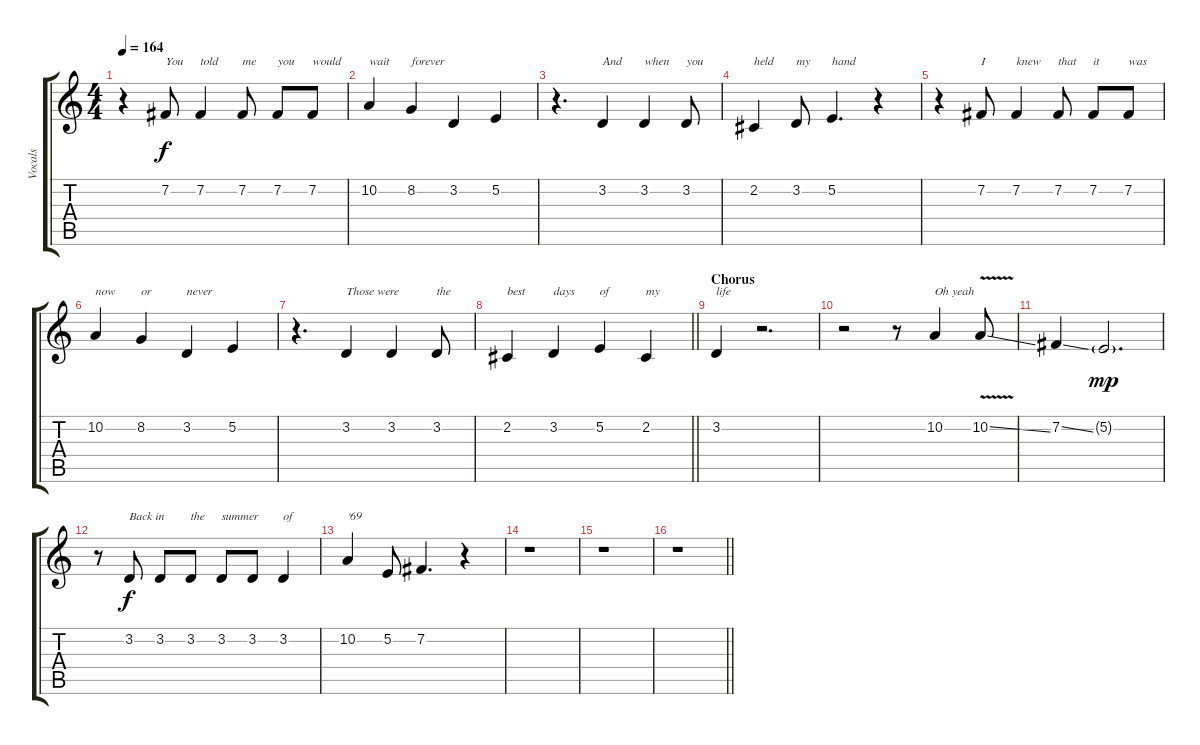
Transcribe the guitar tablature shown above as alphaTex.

\track ("Vocals" "Vocals") {instrument altosax}
\staff {score tabs}
\tuning (E4 B3 G3 D3 A2 E2) {hide}
\ts (4 4)
\tempo 164
\clef g2
\ks c
r.4{dy f} 7.2.8{txt "You"} 7.2.4{txt "told"} 7.2.8{txt "me"} 7.2.8{txt "you"} 7.2.8{txt "would"} |
10.2.4{txt "wait"} 8.2.4{txt "forever"} 3.2.4 5.2.4 |
r.4{d} 3.2.4{txt "And"} 3.2.4{txt "when"} 3.2.8{txt "you"} |
2.2.4{txt "held"} 3.2.8{txt "my"} 5.2.4{d txt "hand"} r.4 |
r.4 7.2.8{txt "I"} 7.2.4{txt "knew"} 7.2.8{txt "that"} 7.2.8{txt "it"} 7.2.8{txt "was"} |
10.2.4{txt "now"} 8.2.4{txt "or"} 3.2.4{txt "never"} 5.2.4 |
r.4{d} 3.2.4{txt "Those were"} 3.2.4 3.2.8{txt "the"} |
\barLineRight lightlight
2.2.4{txt "best"} 3.2.4{txt "days"} 5.2.4{txt "of"} 2.2.4{txt "my"} |
\section ("" "Chorus")
3.2.4{txt "life"} r.2{d} |
r.2 r.8 10.2.4{txt "Oh yeah"} 10.2{v ss}.8 |
7.2{ss}.4 5.2{g}.2{d dy mp} |
r.8 3.2.8{txt "Back in" dy f} 3.2.8 3.2.8{txt "the"} 3.2.8{txt "summer"} 3.2.8 3.2.4{txt "of"} |
10.2.4{txt "'69"} 5.2.8 7.2.4{d} r.4 |
r.1 |
r.1 |
\barLineRight lightlight
r.1
